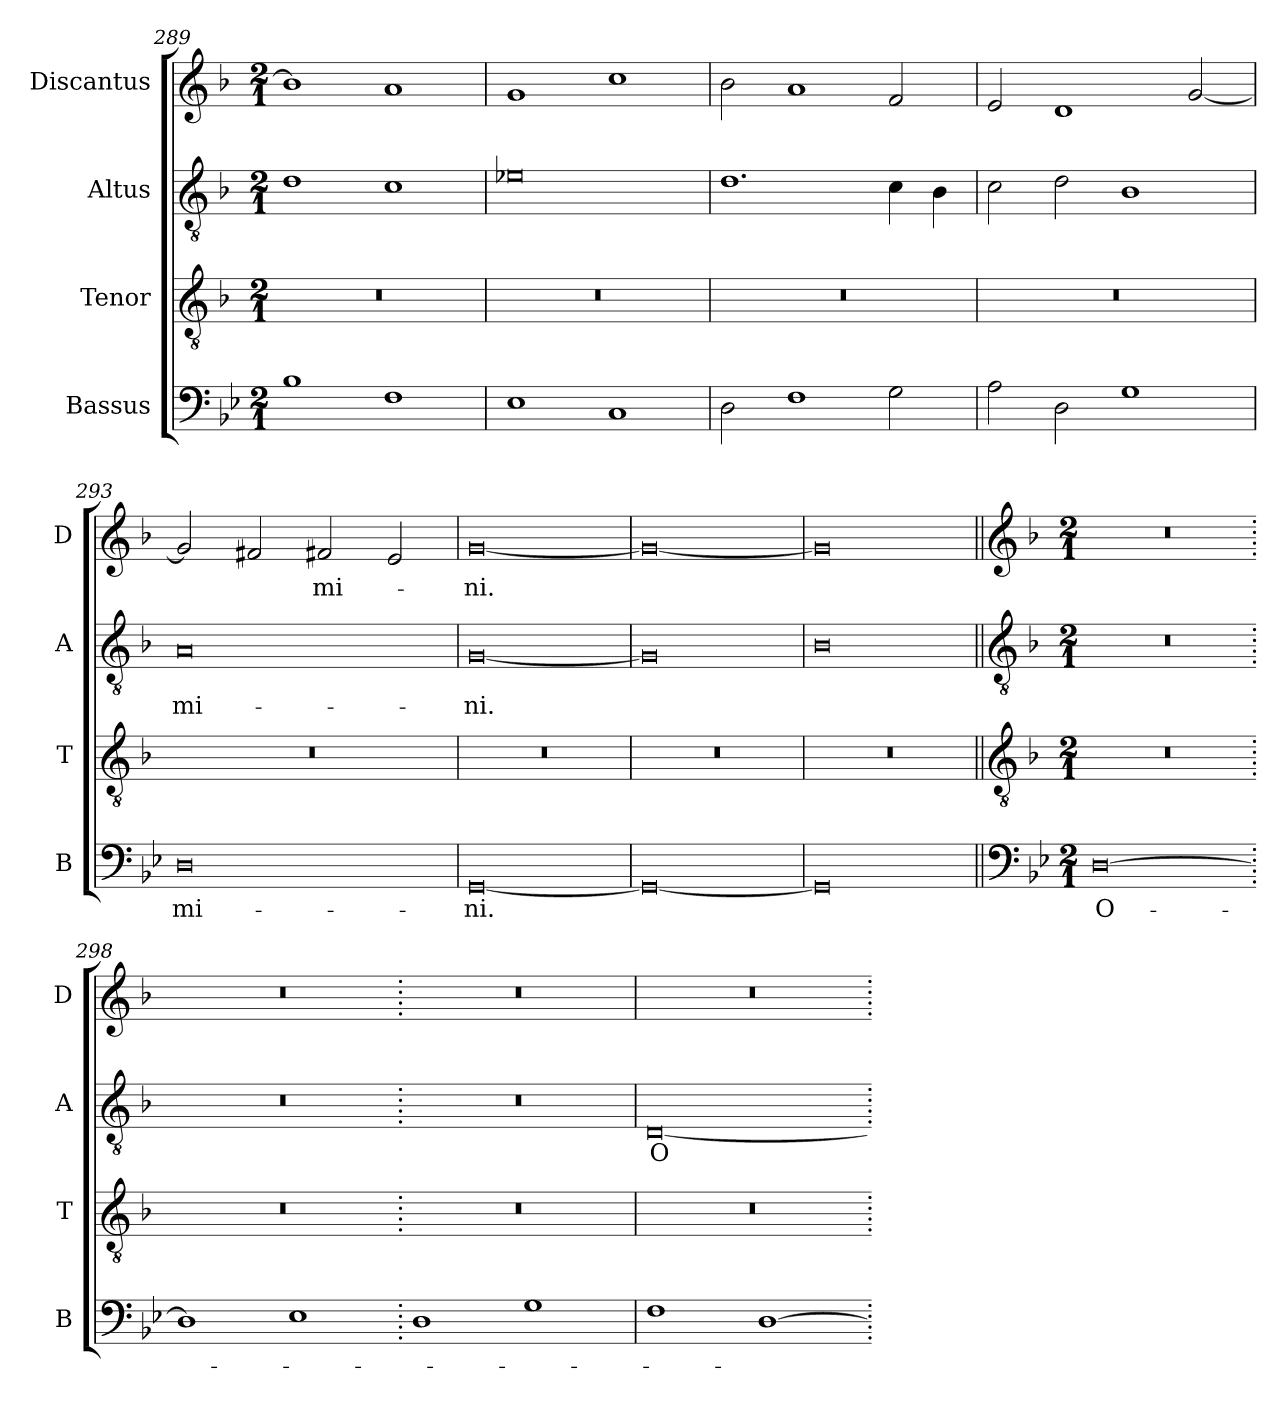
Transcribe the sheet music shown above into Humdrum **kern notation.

**kern	**text	**kern	**kern	**text	**kern	**text
*part4	*part4	*part3	*part2	*part2	*part1	*part1
*staff4	*staff4	*staff3	*staff2	*staff2	*staff1	*staff1
*I"Bassus	*	*I"Tenor	*I"Altus	*	*I"Discantus	*
*I'B	*	*I'T	*I'A	*	*I'D	*
*clefF4	*	*clefGv2	*clefGv2	*	*clefG2	*
*k[b-e-]	*	*k[b-]	*k[b-]	*	*k[b-]	*
*M2/1	*	*M2/1	*M2/1	*	*M2/1	*
=289	=289	=289	=289	=289	=289	=289
1B-	.	0r	1d	.	1b-]	.
1F	.	.	1c	.	1a	.
=290	=290	=290	=290	=290	=290	=290
1E-	.	0r	0e-X	.	1g	.
1C	.	.	.	.	1cc	.
=291	=291	=291	=291	=291	=291	=291
2D	.	0r	1.d	.	2b-	.
1F	.	.	.	.	1a	.
2G	.	.	4c	.	2f	.
.	.	.	4B-	.	.	.
=292	=292	=292	=292	=292	=292	=292
2A	.	0r	2c	.	2e	.
2D	.	.	2d	.	1d	.
1G	.	.	1B-	.	.	.
.	.	.	.	.	[2g	.
=293	=293	=293	=293	=293	=293	=293
0D	-mi-	0r	0A	-mi-	2g]	.
.	.	.	.	.	2f#X	.
.	.	.	.	.	2f#X	-mi-
.	.	.	.	.	2e	.
=294	=294	=294	=294	=294	=294	=294
[0GG	-ni.	0r	[0G	-ni.	[0g	-ni.
=295	=295	=295	=295	=295	=295	=295
0GG_	.	0r	0G]	.	0g_	.
=296	=296	=296	=296	=296	=296	=296
0GG]	.	0r	0B-	.	0g]	.
!!LO:LB:g=z
=297||	=297||	=297||	=297||	=297||	=297||	=297||
*clefF4	*	*clefGv2	*clefGv2	*	*clefG2	*
*k[b-e-]	*	*k[b-]	*k[b-]	*	*k[b-]	*
*M2/1	*	*M2/1	*M2/1	*	*M2/1	*
[0D	O-	0r	0r	.	0r	.
=298.	=298.	=298.	=298.	=298.	=298.	=298.
1D]	.	0r	0r	.	0r	.
1E-	.	.	.	.	.	.
=299.	=299.	=299.	=299.	=299.	=299.	=299.
1D	.	0r	0r	.	0r	.
1G	.	.	.	.	.	.
=300	=300	=300	=300	=300	=300	=300
1F	.	0r	[0D	O-	0r	.
[1D	.	.	.	.	.	.
=.	=.	=.	=.	=.	=.	=.
*-	*-	*-	*-	*-	*-	*-
